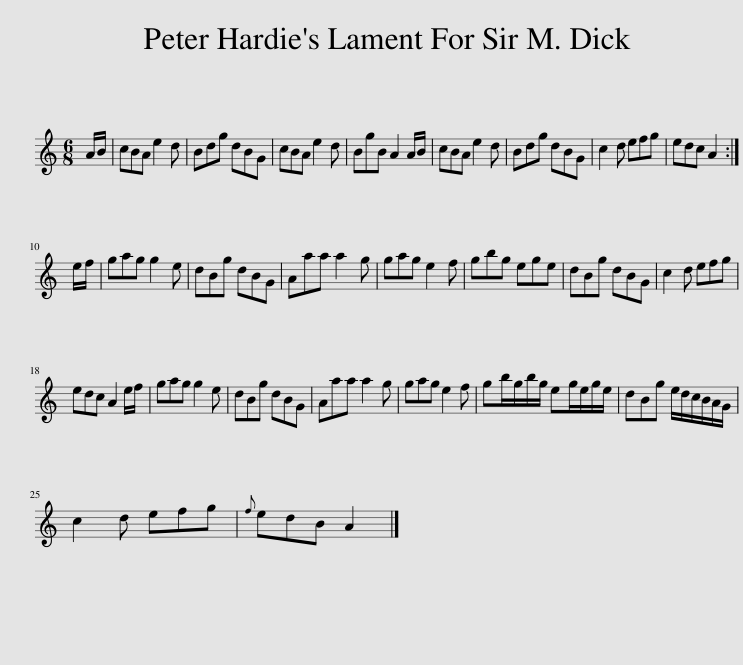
X:1
L:1/8
M:6/8
I:linebreak $
K:C
V:1 treble
V:1
 A/B/ | cBA e2 d | Bdg dBG | cBA e2 d | BgB A2 A/B/ | %5
 cBA e2 d | Bdg dBG | c2 d efg | edc A2 :|$ e/f/ | %10
 gag g2 e | dBg dBG | Aaa a2 g | gag e2 f | gbg ege | %15
 dBg dBG | c2 d efg |$ edc A2 e/f/ | gag g2 e | dBg dBG | %20
 Aaa a2 g | gag e2 f | gb/g/b/g/ eg/e/g/e/ | dBg e/d/c/B/A/G/ |$ c2 d efg | %25
{f} edB A2 |] %26
